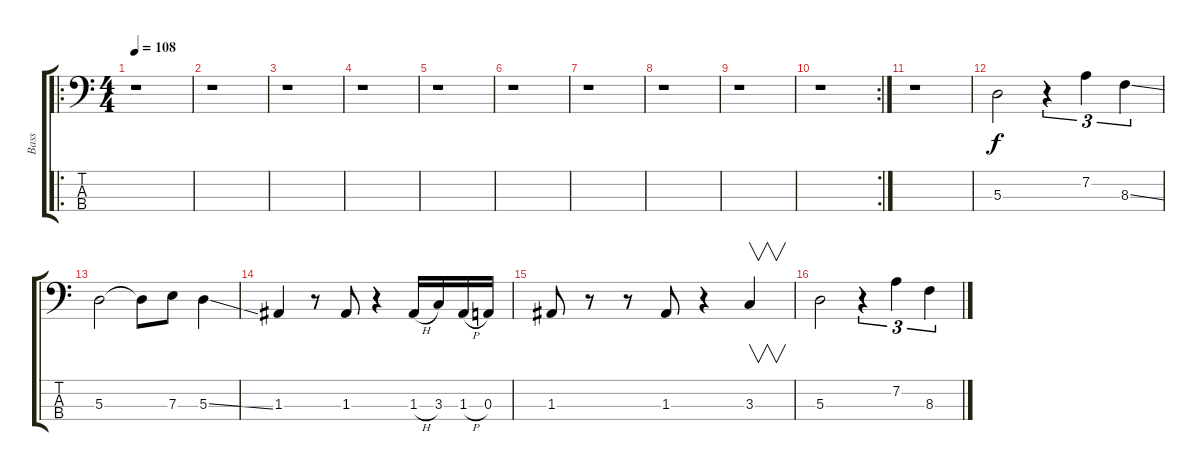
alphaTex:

\track ("Bass" "Bass") {instrument electricbassfinger}
\staff {score tabs}
\tuning (G2 D2 A1 E1) {hide}
\ro
\ts (4 4)
\tempo 108
\clef f4
\ks c
r.1{dy f instrument electricbassfinger} |
r.1 |
r.1 |
r.1 |
r.1 |
r.1 |
r.1 |
r.1 |
r.1 |
\rc 2
r.1 |
r.1 |
5.3.2 r.4{tu (3 2)} 7.2.4{tu (3 2)} 8.3{ss}.4{tu (3 2)} |
5.3.2 5.3{t}.8 7.3.8 5.3{ss}.4 |
1.3.4 r.8 1.3.8 r.4 1.3{h}.16 3.3.16 1.3{h}.16 0.3.16 |
1.3.8 r.8 r.8 1.3.8 r.4 3.3.4{v} |
5.3.2 r.4{tu (3 2)} 7.2.4{tu (3 2)} 8.3{ss}.4{tu (3 2)}
